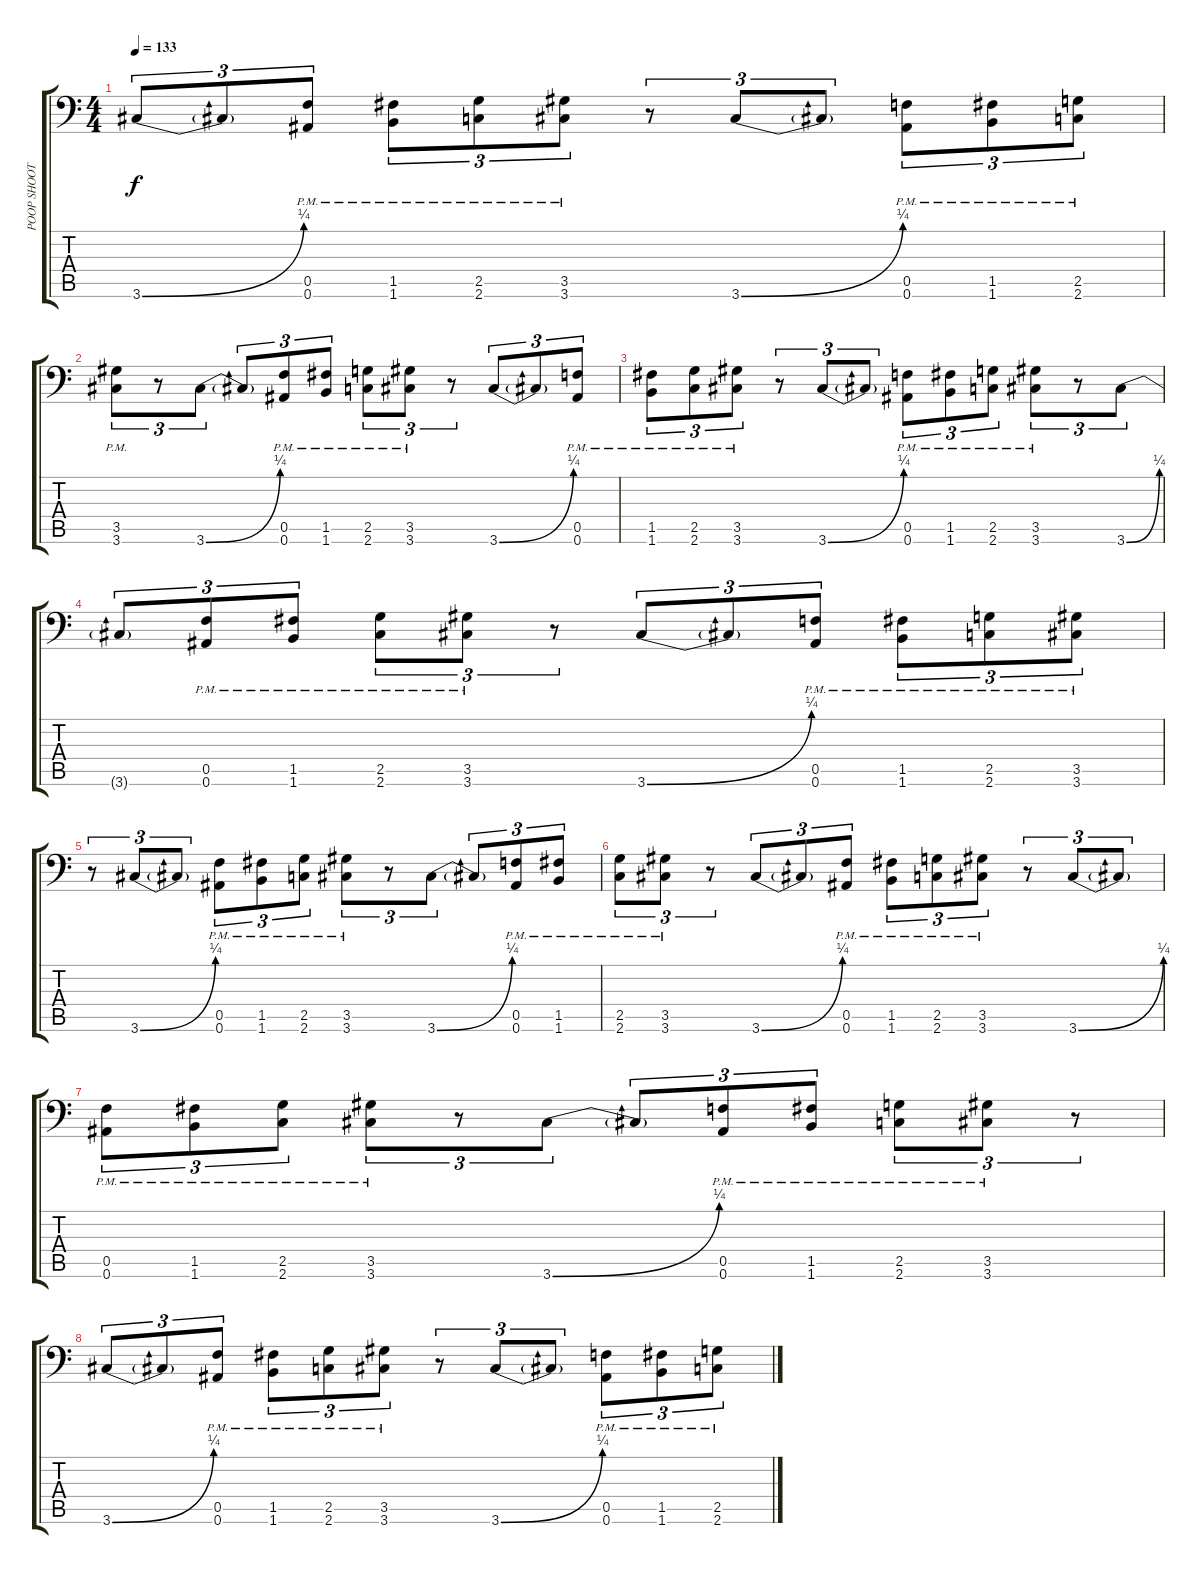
\track ("POOP SHOOTER" "POOP SHOOT") {instrument distortionguitar}
\staff {score tabs}
\tuning (C4 G3 Eb3 Bb2 F2 Bb1) {hide}
\ts (4 4)
\tempo 133
\clef f4
\ks c
3.6{be (bend 0 0 60 1)}.8{tu (3 2) dy f} 3.6{t}.8{tu (3 2)} (0.5{pm} 0.6{pm}).8{tu (3 2)} (1.5{pm} 1.6{pm}).8{tu (3 2)} (2.5{pm} 2.6{pm}).8{tu (3 2)} (3.5{pm} 3.6{pm}).8{tu (3 2)} r.8{tu (3 2)} 3.6{be (bend 0 0 60 1)}.8{tu (3 2)} 3.6{t}.8{tu (3 2)} (0.5{pm} 0.6{pm}).8{tu (3 2)} (1.5{pm} 1.6{pm}).8{tu (3 2)} (2.5{pm} 2.6{pm}).8{tu (3 2)} |
(3.5{pm} 3.6{pm}).8{tu (3 2)} r.8{tu (3 2)} 3.6{be (bend 0 0 60 1)}.8{tu (3 2)} 3.6{t}.8{tu (3 2)} (0.5{pm} 0.6{pm}).8{tu (3 2)} (1.5{pm} 1.6{pm}).8{tu (3 2)} (2.5{pm} 2.6{pm}).8{tu (3 2)} (3.5{pm} 3.6{pm}).8{tu (3 2)} r.8{tu (3 2)} 3.6{be (bend 0 0 60 1)}.8{tu (3 2)} 3.6{t}.8{tu (3 2)} (0.5{pm} 0.6{pm}).8{tu (3 2)} |
(1.5{pm} 1.6{pm}).8{tu (3 2)} (2.5{pm} 2.6{pm}).8{tu (3 2)} (3.5{pm} 3.6{pm}).8{tu (3 2)} r.8{tu (3 2)} 3.6{be (bend 0 0 60 1)}.8{tu (3 2)} 3.6{t}.8{tu (3 2)} (0.5{pm} 0.6{pm}).8{tu (3 2)} (1.5{pm} 1.6{pm}).8{tu (3 2)} (2.5{pm} 2.6{pm}).8{tu (3 2)} (3.5{pm} 3.6{pm}).8{tu (3 2)} r.8{tu (3 2)} 3.6{be (bend 0 0 60 1)}.8{tu (3 2)} |
3.6{t}.8{tu (3 2)} (0.5{pm} 0.6{pm}).8{tu (3 2)} (1.5{pm} 1.6{pm}).8{tu (3 2)} (2.5{pm} 2.6{pm}).8{tu (3 2)} (3.5{pm} 3.6{pm}).8{tu (3 2)} r.8{tu (3 2)} 3.6{be (bend 0 0 60 1)}.8{tu (3 2)} 3.6{t}.8{tu (3 2)} (0.5{pm} 0.6{pm}).8{tu (3 2)} (1.5{pm} 1.6{pm}).8{tu (3 2)} (2.5{pm} 2.6{pm}).8{tu (3 2)} (3.5{pm} 3.6{pm}).8{tu (3 2)} |
r.8{tu (3 2)} 3.6{be (bend 0 0 60 1)}.8{tu (3 2)} 3.6{t}.8{tu (3 2)} (0.5{pm} 0.6{pm}).8{tu (3 2)} (1.5{pm} 1.6{pm}).8{tu (3 2)} (2.5{pm} 2.6{pm}).8{tu (3 2)} (3.5{pm} 3.6{pm}).8{tu (3 2)} r.8{tu (3 2)} 3.6{be (bend 0 0 60 1)}.8{tu (3 2)} 3.6{t}.8{tu (3 2)} (0.5{pm} 0.6{pm}).8{tu (3 2)} (1.5{pm} 1.6{pm}).8{tu (3 2)} |
(2.5{pm} 2.6{pm}).8{tu (3 2)} (3.5{pm} 3.6{pm}).8{tu (3 2)} r.8{tu (3 2)} 3.6{be (bend 0 0 60 1)}.8{tu (3 2)} 3.6{t}.8{tu (3 2)} (0.5{pm} 0.6{pm}).8{tu (3 2)} (1.5{pm} 1.6{pm}).8{tu (3 2)} (2.5{pm} 2.6{pm}).8{tu (3 2)} (3.5{pm} 3.6{pm}).8{tu (3 2)} r.8{tu (3 2)} 3.6{be (bend 0 0 60 1)}.8{tu (3 2)} 3.6{t}.8{tu (3 2)} |
(0.5{pm} 0.6{pm}).8{tu (3 2)} (1.5{pm} 1.6{pm}).8{tu (3 2)} (2.5{pm} 2.6{pm}).8{tu (3 2)} (3.5{pm} 3.6{pm}).8{tu (3 2)} r.8{tu (3 2)} 3.6{be (bend 0 0 60 1)}.8{tu (3 2)} 3.6{t}.8{tu (3 2)} (0.5{pm} 0.6{pm}).8{tu (3 2)} (1.5{pm} 1.6{pm}).8{tu (3 2)} (2.5{pm} 2.6{pm}).8{tu (3 2)} (3.5{pm} 3.6{pm}).8{tu (3 2)} r.8{tu (3 2)} |
3.6{be (bend 0 0 60 1)}.8{tu (3 2)} 3.6{t}.8{tu (3 2)} (0.5{pm} 0.6{pm}).8{tu (3 2)} (1.5{pm} 1.6{pm}).8{tu (3 2)} (2.5{pm} 2.6{pm}).8{tu (3 2)} (3.5{pm} 3.6{pm}).8{tu (3 2)} r.8{tu (3 2)} 3.6{be (bend 0 0 60 1)}.8{tu (3 2)} 3.6{t}.8{tu (3 2)} (0.5{pm} 0.6{pm}).8{tu (3 2)} (1.5{pm} 1.6{pm}).8{tu (3 2)} (2.5{pm} 2.6{pm}).8{tu (3 2)}
